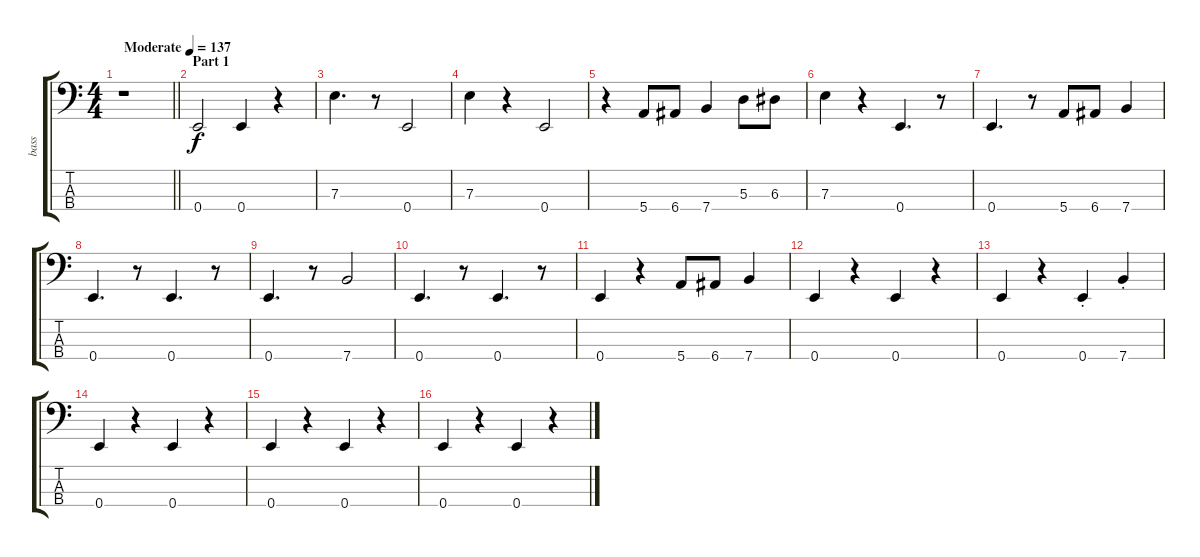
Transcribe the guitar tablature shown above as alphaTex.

\track ("bass" "bass") {instrument electricbasspick}
\staff {score tabs}
\tuning (G2 D2 A1 E1) {hide}
\ts (4 4)
\tempo (137 "Moderate")
\clef f4
\barLineRight lightlight
\ks c
r.1{dy f instrument electricbasspick} |
\section ("" "Part 1")
0.4.2 0.4.4 r.4 |
7.3.4{d} r.8 0.4.2 |
7.3.4 r.4 0.4.2 |
r.4 5.4.8 6.4.8 7.4.4 5.3.8 6.3.8 |
7.3.4 r.4 0.4.4{d} r.8 |
0.4.4{d} r.8 5.4.8 6.4.8 7.4.4 |
0.4.4{d} r.8 0.4.4{d} r.8 |
0.4.4{d} r.8 7.4.2 |
0.4.4{d} r.8 0.4.4{d} r.8 |
0.4.4 r.4 5.4.8 6.4.8 7.4.4 |
0.4.4 r.4 0.4.4 r.4 |
0.4.4 r.4 0.4{st}.4 7.4{st}.4 |
0.4.4 r.4 0.4.4 r.4 |
0.4.4 r.4 0.4.4 r.4 |
0.4.4 r.4 0.4.4 r.4
